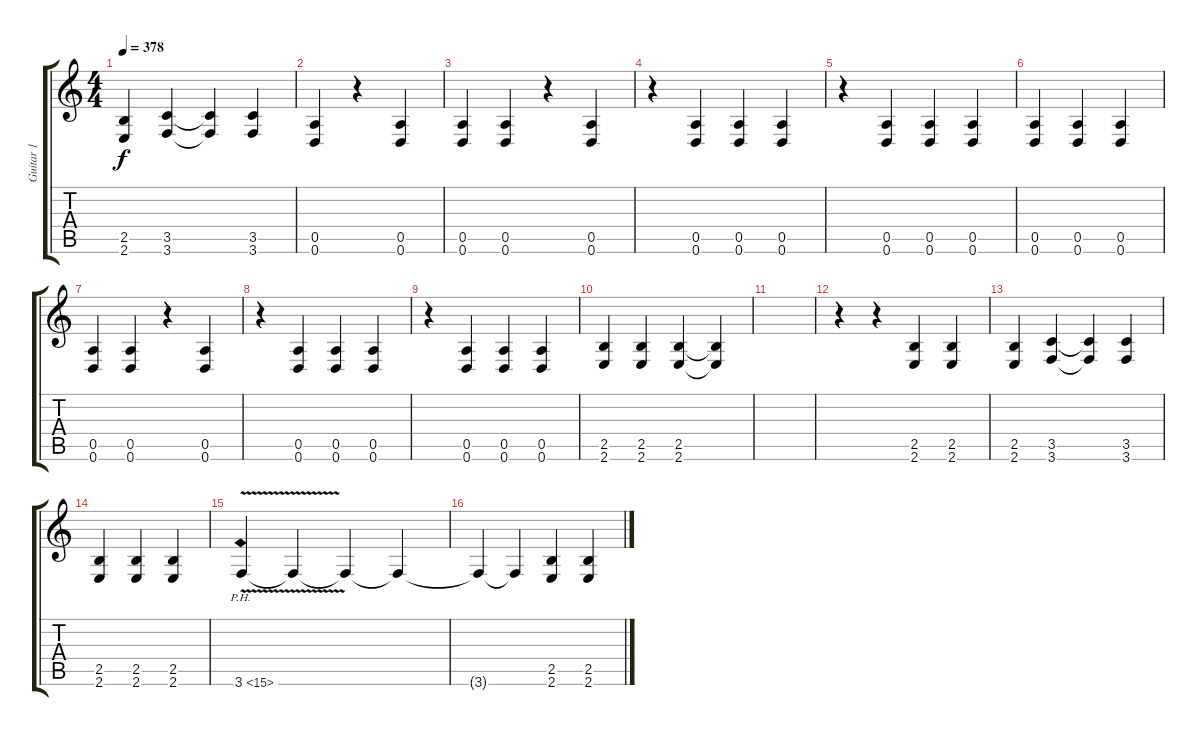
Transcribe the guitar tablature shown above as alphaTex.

\track ("Guitar 1" "Guitar 1") {instrument distortionguitar}
\staff {score tabs}
\tuning (E4 B3 G3 D3 A2 D2) {hide}
\ts (4 4)
\tempo 378
\clef g2
\ks c
(2.5 2.6).4{dy f} (3.5 3.6).4 (3.5{t} 3.6{t}).4 (3.5 3.6).4 |
(0.5 0.6).4 r.4 (0.5 0.6).4 |
(0.5 0.6).4 (0.5 0.6).4 r.4 (0.5 0.6).4 |
r.4 (0.5 0.6).4 (0.5 0.6).4 (0.5 0.6).4 |
r.4 (0.5 0.6).4 (0.5 0.6).4 (0.5 0.6).4 |
(0.5 0.6).4 (0.5 0.6).4 (0.5 0.6).4 |
(0.5 0.6).4 (0.5 0.6).4 r.4 (0.5 0.6).4 |
r.4 (0.5 0.6).4 (0.5 0.6).4 (0.5 0.6).4 |
r.4 (0.5 0.6).4 (0.5 0.6).4 (0.5 0.6).4 |
(2.5 2.6).4 (2.5 2.6).4 (2.5 2.6).4 (2.5{t} 2.6{t}).4 |
|
r.4 r.4 (2.5 2.6).4 (2.5 2.6).4 |
(2.5 2.6).4 (3.5 3.6).4 (3.5{t} 3.6{t}).4 (3.5 3.6).4 |
(2.5 2.6).4 (2.5 2.6).4 (2.5 2.6).4 |
3.6{ph 12 v}.4{instrument guitarharmonics} 3.6{t}.4 3.6{t}.4 3.6{t}.4 |
3.6{t}.4 3.6{t}.4 (2.5 2.6).4{instrument distortionguitar} (2.5 2.6).4
